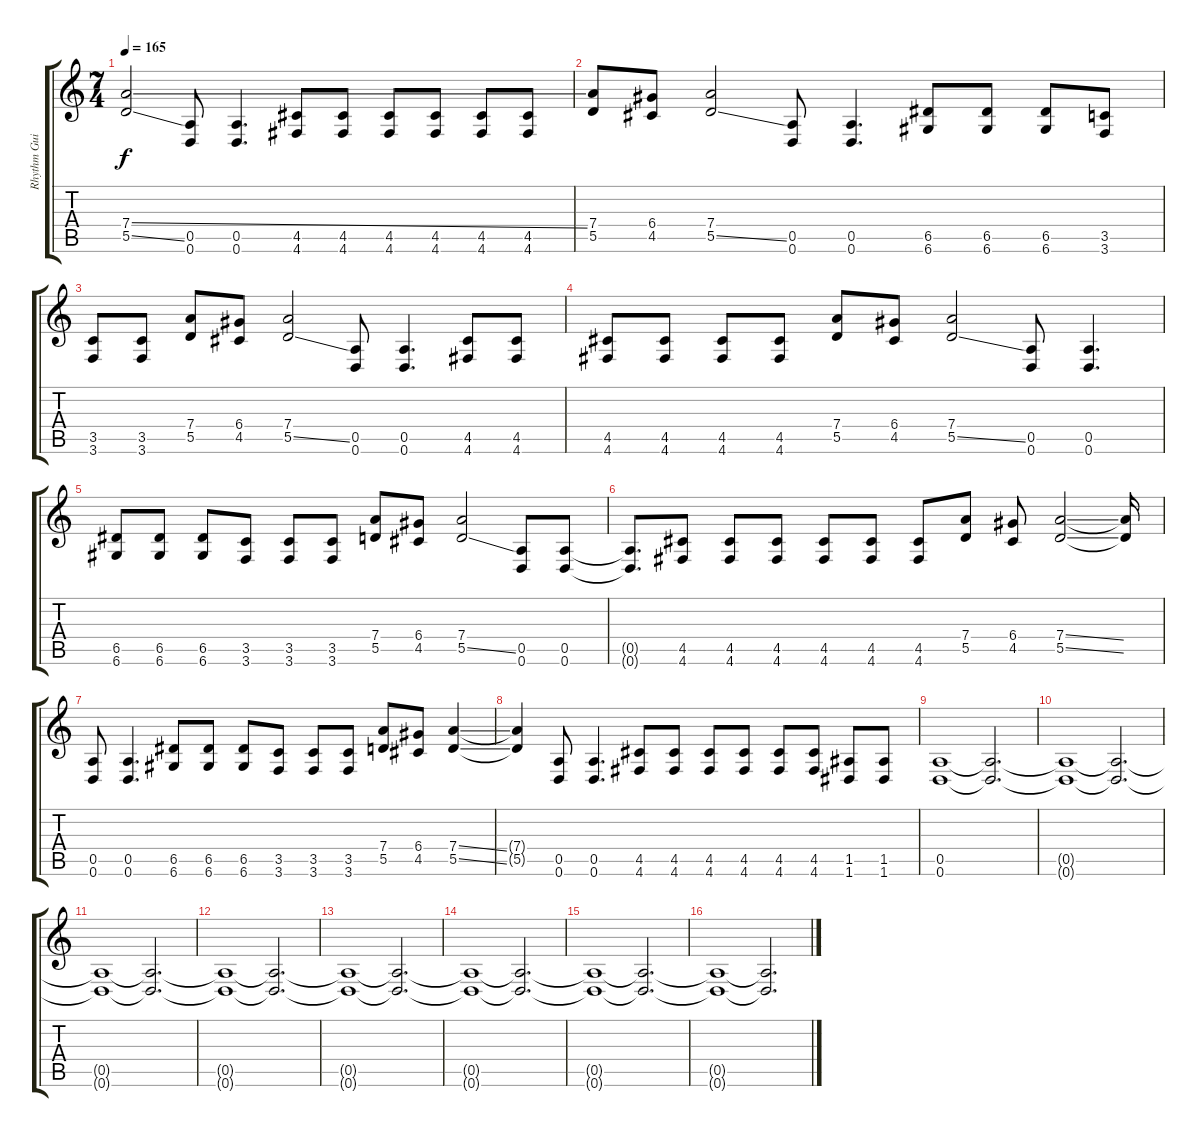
\track ("Rhythm Guitar" "Rhythm Gui") {instrument distortionguitar}
\staff {score tabs}
\tuning (E4 B3 G3 D3 A2 D2) {hide}
\ts (7 4)
\tempo 165
\clef g2
\ks c
(7.4{ss} 5.5{ss}).2{dy f} (0.5 0.6).8 (0.5 0.6).4{d} (4.5 4.6).8 (4.5 4.6).8 (4.5 4.6).8 (4.5 4.6).8 (4.5 4.6).8 (4.5 4.6).8 |
(7.4 5.5).8 (6.4 4.5).8 (7.4 5.5{ss}).2 (0.5 0.6).8 (0.5 0.6).4{d} (6.5 6.6).8 (6.5 6.6).8 (6.5 6.6).8 (3.5 3.6).8 |
(3.5 3.6).8 (3.5 3.6).8 (7.4 5.5).8 (6.4 4.5).8 (7.4 5.5{ss}).2 (0.5 0.6).8 (0.5 0.6).4{d} (4.5 4.6).8 (4.5 4.6).8 |
(4.5 4.6).8 (4.5 4.6).8 (4.5 4.6).8 (4.5 4.6).8 (7.4 5.5).8 (6.4 4.5).8 (7.4 5.5{ss}).2 (0.5 0.6).8 (0.5 0.6).4{d} |
(6.5 6.6).8 (6.5 6.6).8 (6.5 6.6).8 (3.5 3.6).8 (3.5 3.6).8 (3.5 3.6).8 (7.4 5.5).8 (6.4 4.5).8 (7.4 5.5{ss}).2 (0.5 0.6).8 (0.5 0.6).8 |
(0.5{t} 0.6{t}).8{d} (4.5 4.6).8 (4.5 4.6).8 (4.5 4.6).8 (4.5 4.6).8 (4.5 4.6).8 (4.5 4.6).8 (7.4 5.5).8 (6.4 4.5).8 (7.4{ss} 5.5{ss}).2 (7.4{t} 5.5{t}).16 |
(0.5 0.6).8 (0.5 0.6).4{d} (6.5 6.6).8 (6.5 6.6).8 (6.5 6.6).8 (3.5 3.6).8 (3.5 3.6).8 (3.5 3.6).8 (7.4 5.5).8 (6.4 4.5).8 (7.4{ss} 5.5{ss}).4 |
(7.4{t} 5.5{t}).4 (0.5 0.6).8 (0.5 0.6).4{d} (4.5 4.6).8 (4.5 4.6).8 (4.5 4.6).8 (4.5 4.6).8 (4.5 4.6).8 (4.5 4.6).8 (1.5 1.6).8 (1.5 1.6).8 |
(0.5 0.6).1 (0.5{t} 0.6{t}).2{d} |
(0.5{t} 0.6{t}).1 (0.5{t} 0.6{t}).2{d} |
(0.5{t} 0.6{t}).1 (0.5{t} 0.6{t}).2{d} |
(0.5{t} 0.6{t}).1 (0.5{t} 0.6{t}).2{d} |
(0.5{t} 0.6{t}).1 (0.5{t} 0.6{t}).2{d} |
(0.5{t} 0.6{t}).1 (0.5{t} 0.6{t}).2{d} |
(0.5{t} 0.6{t}).1 (0.5{t} 0.6{t}).2{d} |
(0.5{t} 0.6{t}).1 (0.5{t} 0.6{t}).2{d}
